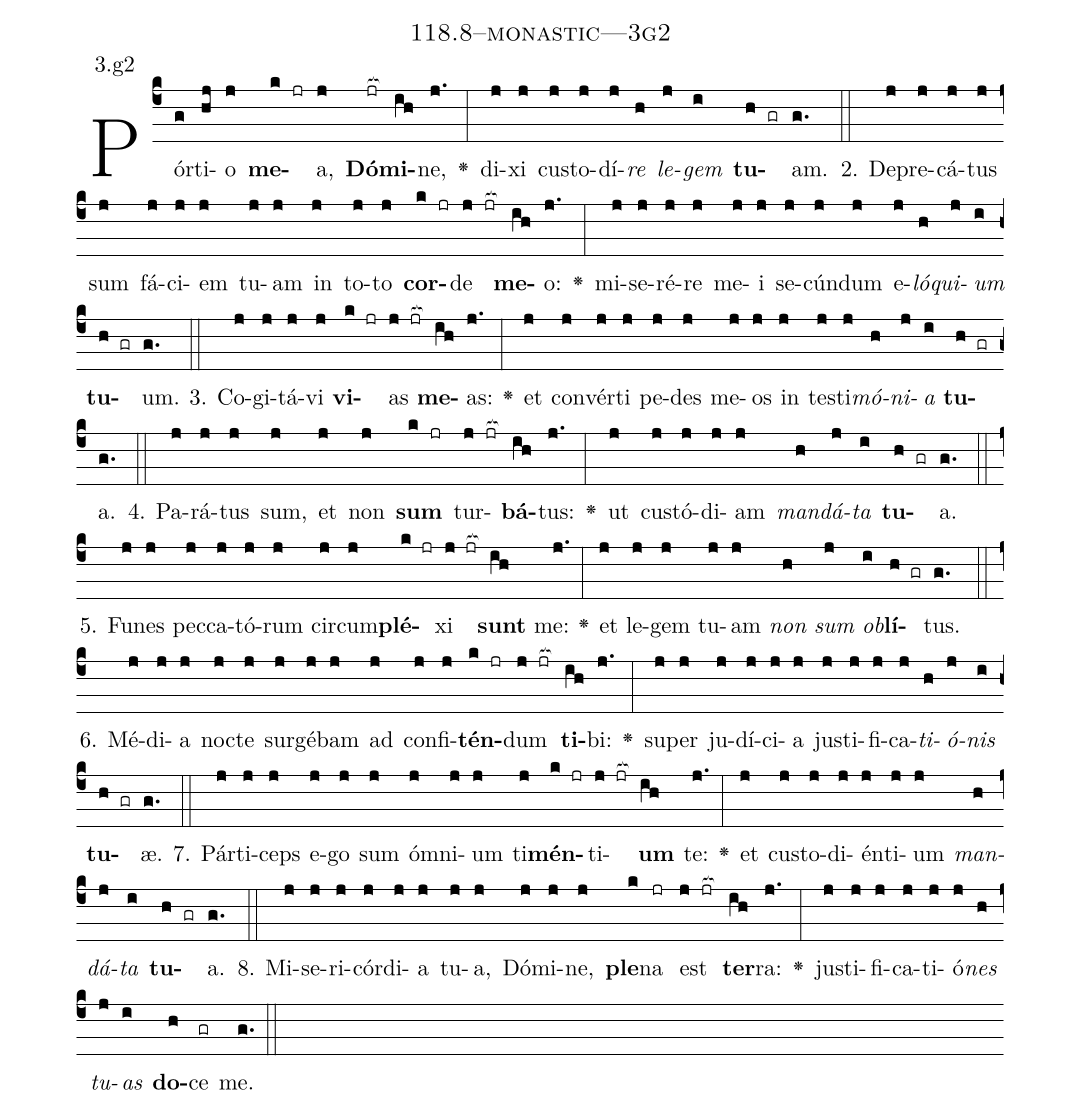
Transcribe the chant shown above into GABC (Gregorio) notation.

name: 118.8--monastic---3g2;
annotation: 3.g2;
%%
(c4)Pór(g)ti(hj)o(j) <b>me</b>(k jr)a,(j) <b>Dó</b>(jr[ocb:1{])<b>mi</b>(ih[ocb:0}])ne,(j.) <v>\greheightstar</v>(:) di(j)xi(j) cus(j)to(j)dí(j)<i>re</i>(h) <i>le</i>(j)<i>gem</i>(i) <b>tu</b>(h gr)am.(g.) (::)
2. De(j)pre(j)cá(j)tus(j) sum(j) fá(j)ci(j)em(j) tu(j)am(j) in(j) to(j)to(j) <b>cor</b>(k jr)de(j jr[ocb:1{]) <b>me</b>(ih[ocb:0}])o:(j.) <v>\greheightstar</v>(:) mi(j)se(j)ré(j)re(j) me(j)i(j) se(j)cún(j)dum(j) e(j)<i>ló</i>(h)<i>qui</i>(j)<i>um</i>(i) <b>tu</b>(h gr)um.(g.) (::)
3. Co(j)gi(j)tá(j)vi(j) <b>vi</b>(k jr)as(j jr[ocb:1{]) <b>me</b>(ih[ocb:0}])as:(j.) <v>\greheightstar</v>(:) et(j) con(j)vér(j)ti(j) pe(j)des(j) me(j)os(j) in(j) tes(j)ti(j)<i>mó</i>(h)<i>ni</i>(j)<i>a</i>(i) <b>tu</b>(h gr)a.(g.) (::)
4. Pa(j)rá(j)tus(j) sum,(j) et(j) non(j) <b>sum</b>(k jr) tur(j jr[ocb:1{])<b>bá</b>(ih[ocb:0}])tus:(j.) <v>\greheightstar</v>(:) ut(j) cus(j)tó(j)di(j)am(j) <i>man</i>(h)<i>dá</i>(j)<i>ta</i>(i) <b>tu</b>(h gr)a.(g.) (::)
5. Fu(j)nes(j) pec(j)ca(j)tó(j)rum(j) cir(j)cum(j)<b>plé</b>(k jr)xi(j jr[ocb:1{]) <b>sunt</b>(ih[ocb:0}]) me:(j.) <v>\greheightstar</v>(:) et(j) le(j)gem(j) tu(j)am(j) <i>non</i>(h) <i>sum</i>(j) <i>ob</i>(i)<b>lí</b>(h gr)tus.(g.) (::)
6. Mé(j)di(j)a(j) noc(j)te(j) sur(j)gé(j)bam(j) ad(j) con(j)fi(j)<b>tén</b>(k jr)dum(j jr[ocb:1{]) <b>ti</b>(ih[ocb:0}])bi:(j.) <v>\greheightstar</v>(:) su(j)per(j) ju(j)dí(j)ci(j)a(j) jus(j)ti(j)fi(j)ca(j)<i>ti</i>(h)<i>ó</i>(j)<i>nis</i>(i) <b>tu</b>(h gr)æ.(g.) (::)
7. Pár(j)ti(j)ceps(j) e(j)go(j) sum(j) óm(j)ni(j)um(j) ti(j)<b>mén</b>(k jr)ti(j jr[ocb:1{])<b>um</b>(ih[ocb:0}]) te:(j.) <v>\greheightstar</v>(:) et(j) cus(j)to(j)di(j)én(j)ti(j)um(j) <i>man</i>(h)<i>dá</i>(j)<i>ta</i>(i) <b>tu</b>(h gr)a.(g.) (::)
8. Mi(j)se(j)ri(j)cór(j)di(j)a(j) tu(j)a,(j) Dó(j)mi(j)ne,(j) <b>ple</b>(k)na(jr) est(j jr[ocb:1{]) <b>ter</b>(ih[ocb:0}])ra:(j.) <v>\greheightstar</v>(:) jus(j)ti(j)fi(j)ca(j)ti(j)ó(j)<i>nes</i>(h) <i>tu</i>(j)<i>as</i>(i) <b>do</b>(h)ce(gr) me.(g.) (::)
